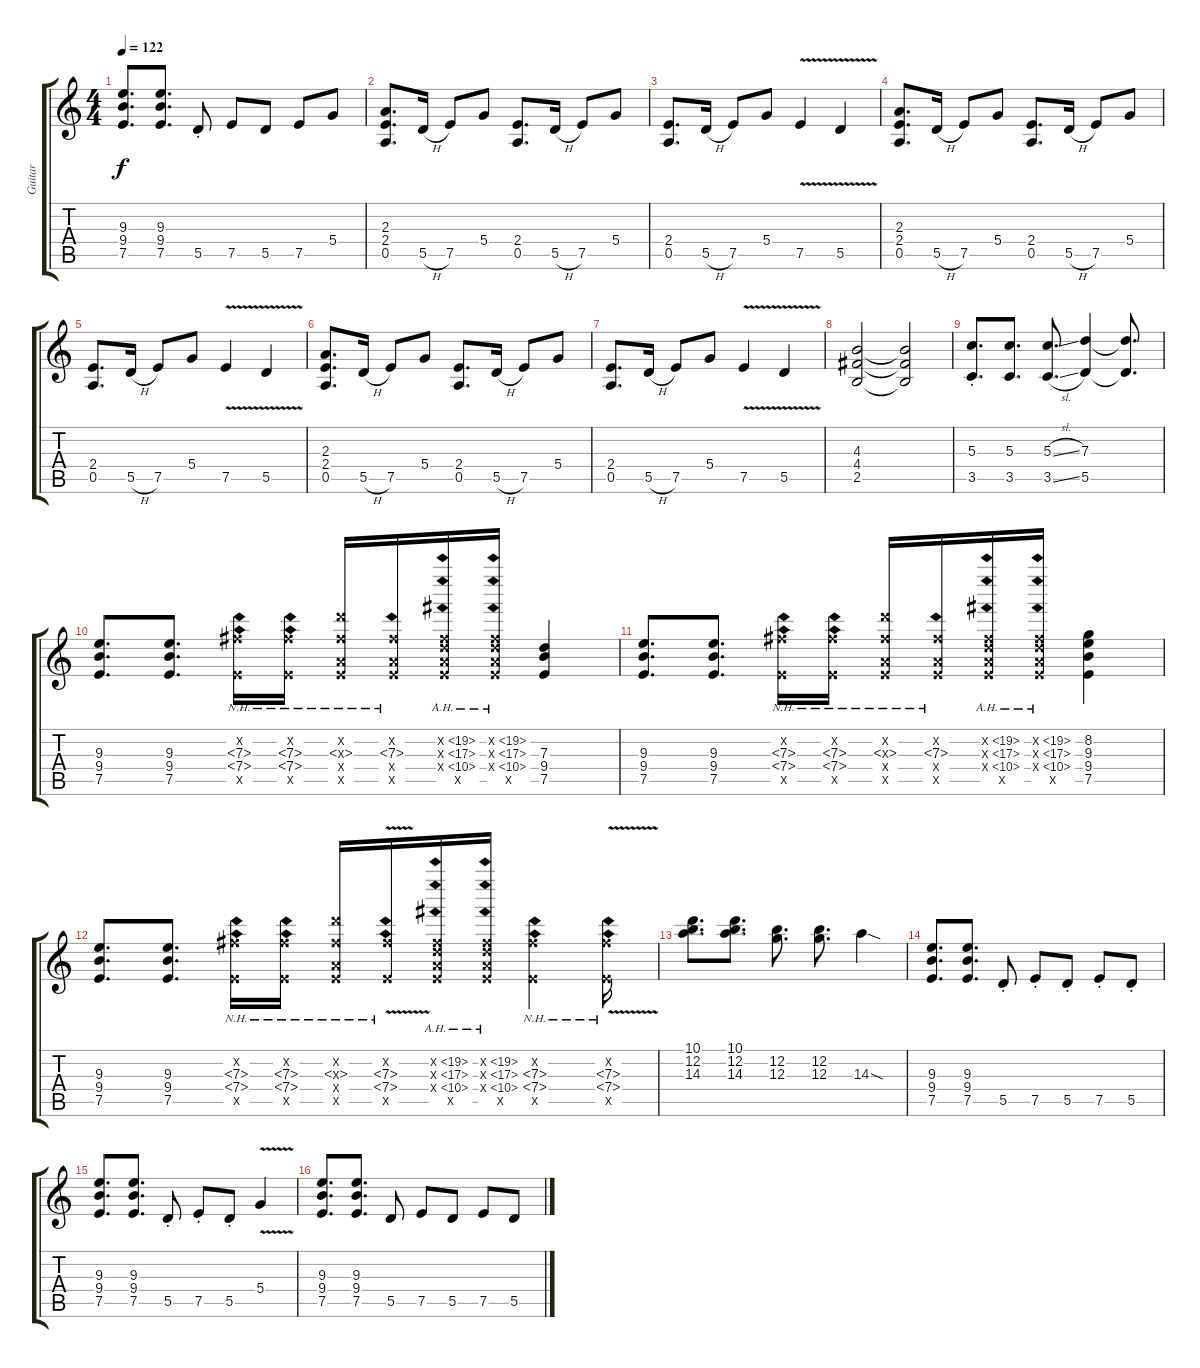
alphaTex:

\track ("Guitar" "Guitar") {instrument distortionguitar}
\staff {score tabs}
\tuning (E4 B3 G3 D3 A2 E2) {hide}
\ts (4 4)
\tempo 122
\clef g2
\ks c
(9.3 9.4 7.5).8{d dy f} (9.3 9.4 7.5).8{d} 5.5{st}.8 7.5.8 5.5.8 7.5.8 5.4.8 |
(2.3 2.4 0.5).8{d} 5.5{h}.16 7.5.8 5.4.8 (2.4 0.5).8{d} 5.5{h}.16 7.5.8 5.4.8 |
(2.4 0.5).8{d} 5.5{h}.16 7.5.8 5.4.8 7.5{v}.4 5.5{v}.4 |
(2.3 2.4 0.5).8{d} 5.5{h}.16 7.5.8 5.4.8 (2.4 0.5).8{d} 5.5{h}.16 7.5.8 5.4.8 |
(2.4 0.5).8{d} 5.5{h}.16 7.5.8 5.4.8 7.5{v}.4 5.5{v}.4 |
(2.3 2.4 0.5).8{d} 5.5{h}.16 7.5.8 5.4.8 (2.4 0.5).8{d} 5.5{h}.16 7.5.8 5.4.8 |
(2.4 0.5).8{d} 5.5{h}.16 7.5.8 5.4.8 7.5{v}.4 5.5{v}.4 |
(4.3 4.4 2.5).2 (4.3{t} 4.4{t} 2.5{t}).2 |
(5.3{st} 3.5{st}).8{d} (5.3 3.5).8{d} (5.3{sl} 3.5{sl}).8{d} (7.3 5.5).4 (7.3{t} 5.5{t}).8{d} |
(9.3 9.4 7.5).8{d} (9.3 9.4 7.5).8{d} (7.2{x} 7.3{nh} 7.4{nh} 7.5{x}).16 (7.2{x} 7.3{nh} 7.4{nh} 7.5{x}).16 (7.2{x} 7.3{nh x} 7.4{x} 7.5{x}).16 (7.2{x} 7.3{nh} 7.4{x} 7.5{x}).16 (7.2{ah 12 x} 7.3{ah 10 x} 7.4{ah 3 x} 7.5{x}).16 (7.2{ah 12 x} 7.3{ah 10 x} 7.4{ah 3 x} 7.5{x}).16 (7.3 9.4 7.5).4 |
(9.3 9.4 7.5).8{d} (9.3 9.4 7.5).8{d} (7.2{x} 7.3{nh} 7.4{nh} 7.5{x}).16 (7.2{x} 7.3{nh} 7.4{nh} 7.5{x}).16 (7.2{x} 7.3{nh x} 7.4{x} 7.5{x}).16 (7.2{x} 7.3{nh} 7.4{x} 7.5{x}).16 (7.2{ah 12 x} 7.3{ah 10 x} 7.4{ah 3 x} 7.5{x}).16 (7.2{ah 12 x} 7.3{ah 10 x} 7.4{ah 3 x} 7.5{x}).16 (8.2 9.3 9.4 7.5).4 |
(9.3 9.4 7.5).8{d} (9.3 9.4 7.5).8{d} (7.2{x} 7.3{nh} 7.4{nh} 7.5{x}).16 (7.2{x} 7.3{nh} 7.4{nh} 7.5{x}).16 (7.2{x} 7.3{nh x} 7.4{x} 7.5{x}).16 (7.2{x} 7.3{nh} 7.4{nh v} 7.5{x}).16 (7.2{ah 12 x} 7.3{ah 10 x} 7.4{ah 3 x} 7.5{x}).16 (7.2{ah 12 x} 7.3{ah 10 x} 7.4{ah 3 x} 7.5{x}).16 (7.2{x} 7.3{nh} 7.4{nh} 7.5{x}).4 (7.2{x} 7.3{nh} 7.4{nh v} 7.5{x}).16 |
(10.1 12.2 14.3).8{d} (10.1 12.2 14.3).8{d} (12.2 12.3).8{d} (12.2 12.3).8{d} 14.3{sod}.4 |
(9.3 9.4 7.5).8{d} (9.3 9.4 7.5).8{d} 5.5{st}.8 7.5{st}.8 5.5{st}.8 7.5{st}.8 5.5{st}.8 |
(9.3 9.4 7.5).8{d} (9.3 9.4 7.5).8{d} 5.5{st}.8 7.5{st}.8 5.5{st}.8 5.4{v}.4 |
(9.3 9.4 7.5).8{d} (9.3 9.4 7.5).8{d} 5.5.8 7.5.8 5.5.8 7.5.8 5.5.8
